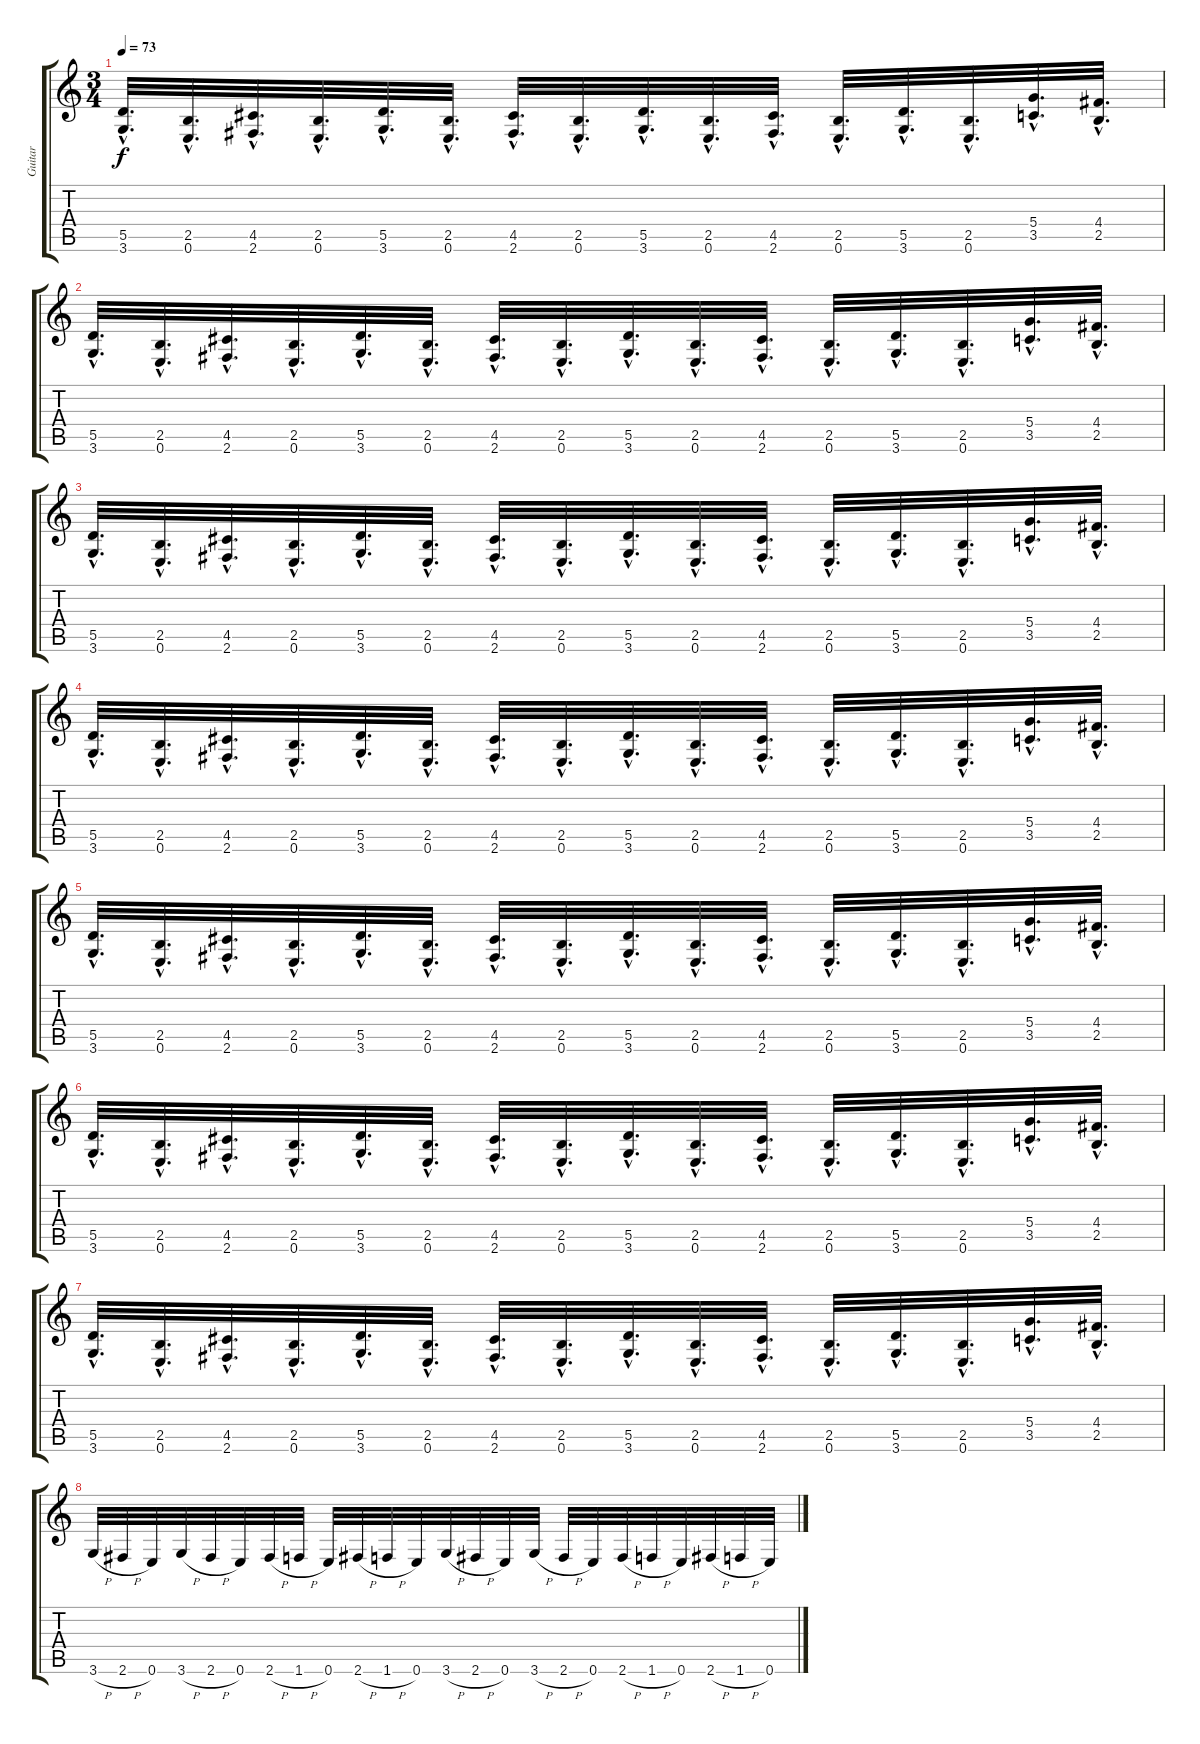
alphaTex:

\track ("Guitar" "Guitar") {instrument distortionguitar}
\staff {score tabs}
\tuning (E4 B3 G3 D3 A2 E2) {hide}
\ts (3 4)
\tempo 73
\clef g2
\ks c
(5.5{hac} 3.6{hac}).32{d dy f} (2.5{hac} 0.6{hac}).32{d} (4.5{hac} 2.6{hac}).32{d} (2.5{hac} 0.6{hac}).32{d} (5.5{hac} 3.6{hac}).32{d} (2.5{hac} 0.6{hac}).32{d} (4.5{hac} 2.6{hac}).32{d} (2.5{hac} 0.6{hac}).32{d} (5.5{hac} 3.6{hac}).32{d} (2.5{hac} 0.6{hac}).32{d} (4.5{hac} 2.6{hac}).32{d} (2.5{hac} 0.6{hac}).32{d} (5.5{hac} 3.6{hac}).32{d} (2.5{hac} 0.6{hac}).32{d} (5.4{hac} 3.5{hac}).32{d} (4.4{hac} 2.5{hac}).32{d} |
(5.5{hac} 3.6{hac}).32{d} (2.5{hac} 0.6{hac}).32{d} (4.5{hac} 2.6{hac}).32{d} (2.5{hac} 0.6{hac}).32{d} (5.5{hac} 3.6{hac}).32{d} (2.5{hac} 0.6{hac}).32{d} (4.5{hac} 2.6{hac}).32{d} (2.5{hac} 0.6{hac}).32{d} (5.5{hac} 3.6{hac}).32{d} (2.5{hac} 0.6{hac}).32{d} (4.5{hac} 2.6{hac}).32{d} (2.5{hac} 0.6{hac}).32{d} (5.5{hac} 3.6{hac}).32{d} (2.5{hac} 0.6{hac}).32{d} (5.4{hac} 3.5{hac}).32{d} (4.4{hac} 2.5{hac}).32{d} |
(5.5{hac} 3.6{hac}).32{d} (2.5{hac} 0.6{hac}).32{d} (4.5{hac} 2.6{hac}).32{d} (2.5{hac} 0.6{hac}).32{d} (5.5{hac} 3.6{hac}).32{d} (2.5{hac} 0.6{hac}).32{d} (4.5{hac} 2.6{hac}).32{d} (2.5{hac} 0.6{hac}).32{d} (5.5{hac} 3.6{hac}).32{d} (2.5{hac} 0.6{hac}).32{d} (4.5{hac} 2.6{hac}).32{d} (2.5{hac} 0.6{hac}).32{d} (5.5{hac} 3.6{hac}).32{d} (2.5{hac} 0.6{hac}).32{d} (5.4{hac} 3.5{hac}).32{d} (4.4{hac} 2.5{hac}).32{d} |
(5.5{hac} 3.6{hac}).32{d} (2.5{hac} 0.6{hac}).32{d} (4.5{hac} 2.6{hac}).32{d} (2.5{hac} 0.6{hac}).32{d} (5.5{hac} 3.6{hac}).32{d} (2.5{hac} 0.6{hac}).32{d} (4.5{hac} 2.6{hac}).32{d} (2.5{hac} 0.6{hac}).32{d} (5.5{hac} 3.6{hac}).32{d} (2.5{hac} 0.6{hac}).32{d} (4.5{hac} 2.6{hac}).32{d} (2.5{hac} 0.6{hac}).32{d} (5.5{hac} 3.6{hac}).32{d} (2.5{hac} 0.6{hac}).32{d} (5.4{hac} 3.5{hac}).32{d} (4.4{hac} 2.5{hac}).32{d} |
(5.5{hac} 3.6{hac}).32{d} (2.5{hac} 0.6{hac}).32{d} (4.5{hac} 2.6{hac}).32{d} (2.5{hac} 0.6{hac}).32{d} (5.5{hac} 3.6{hac}).32{d} (2.5{hac} 0.6{hac}).32{d} (4.5{hac} 2.6{hac}).32{d} (2.5{hac} 0.6{hac}).32{d} (5.5{hac} 3.6{hac}).32{d} (2.5{hac} 0.6{hac}).32{d} (4.5{hac} 2.6{hac}).32{d} (2.5{hac} 0.6{hac}).32{d} (5.5{hac} 3.6{hac}).32{d} (2.5{hac} 0.6{hac}).32{d} (5.4{hac} 3.5{hac}).32{d} (4.4{hac} 2.5{hac}).32{d} |
(5.5{hac} 3.6{hac}).32{d} (2.5{hac} 0.6{hac}).32{d} (4.5{hac} 2.6{hac}).32{d} (2.5{hac} 0.6{hac}).32{d} (5.5{hac} 3.6{hac}).32{d} (2.5{hac} 0.6{hac}).32{d} (4.5{hac} 2.6{hac}).32{d} (2.5{hac} 0.6{hac}).32{d} (5.5{hac} 3.6{hac}).32{d} (2.5{hac} 0.6{hac}).32{d} (4.5{hac} 2.6{hac}).32{d} (2.5{hac} 0.6{hac}).32{d} (5.5{hac} 3.6{hac}).32{d} (2.5{hac} 0.6{hac}).32{d} (5.4{hac} 3.5{hac}).32{d} (4.4{hac} 2.5{hac}).32{d} |
(5.5{hac} 3.6{hac}).32{d} (2.5{hac} 0.6{hac}).32{d} (4.5{hac} 2.6{hac}).32{d} (2.5{hac} 0.6{hac}).32{d} (5.5{hac} 3.6{hac}).32{d} (2.5{hac} 0.6{hac}).32{d} (4.5{hac} 2.6{hac}).32{d} (2.5{hac} 0.6{hac}).32{d} (5.5{hac} 3.6{hac}).32{d} (2.5{hac} 0.6{hac}).32{d} (4.5{hac} 2.6{hac}).32{d} (2.5{hac} 0.6{hac}).32{d} (5.5{hac} 3.6{hac}).32{d} (2.5{hac} 0.6{hac}).32{d} (5.4{hac} 3.5{hac}).32{d} (4.4{hac} 2.5{hac}).32{d} |
3.6{h}.32 2.6{h}.32 0.6.32 3.6{h}.32 2.6{h}.32 0.6.32 2.6{h}.32 1.6{h}.32 0.6.32 2.6{h}.32 1.6{h}.32 0.6.32 3.6{h}.32 2.6{h}.32 0.6.32 3.6{h}.32 2.6{h}.32 0.6.32 2.6{h}.32 1.6{h}.32 0.6.32 2.6{h}.32 1.6{h}.32 0.6.32
